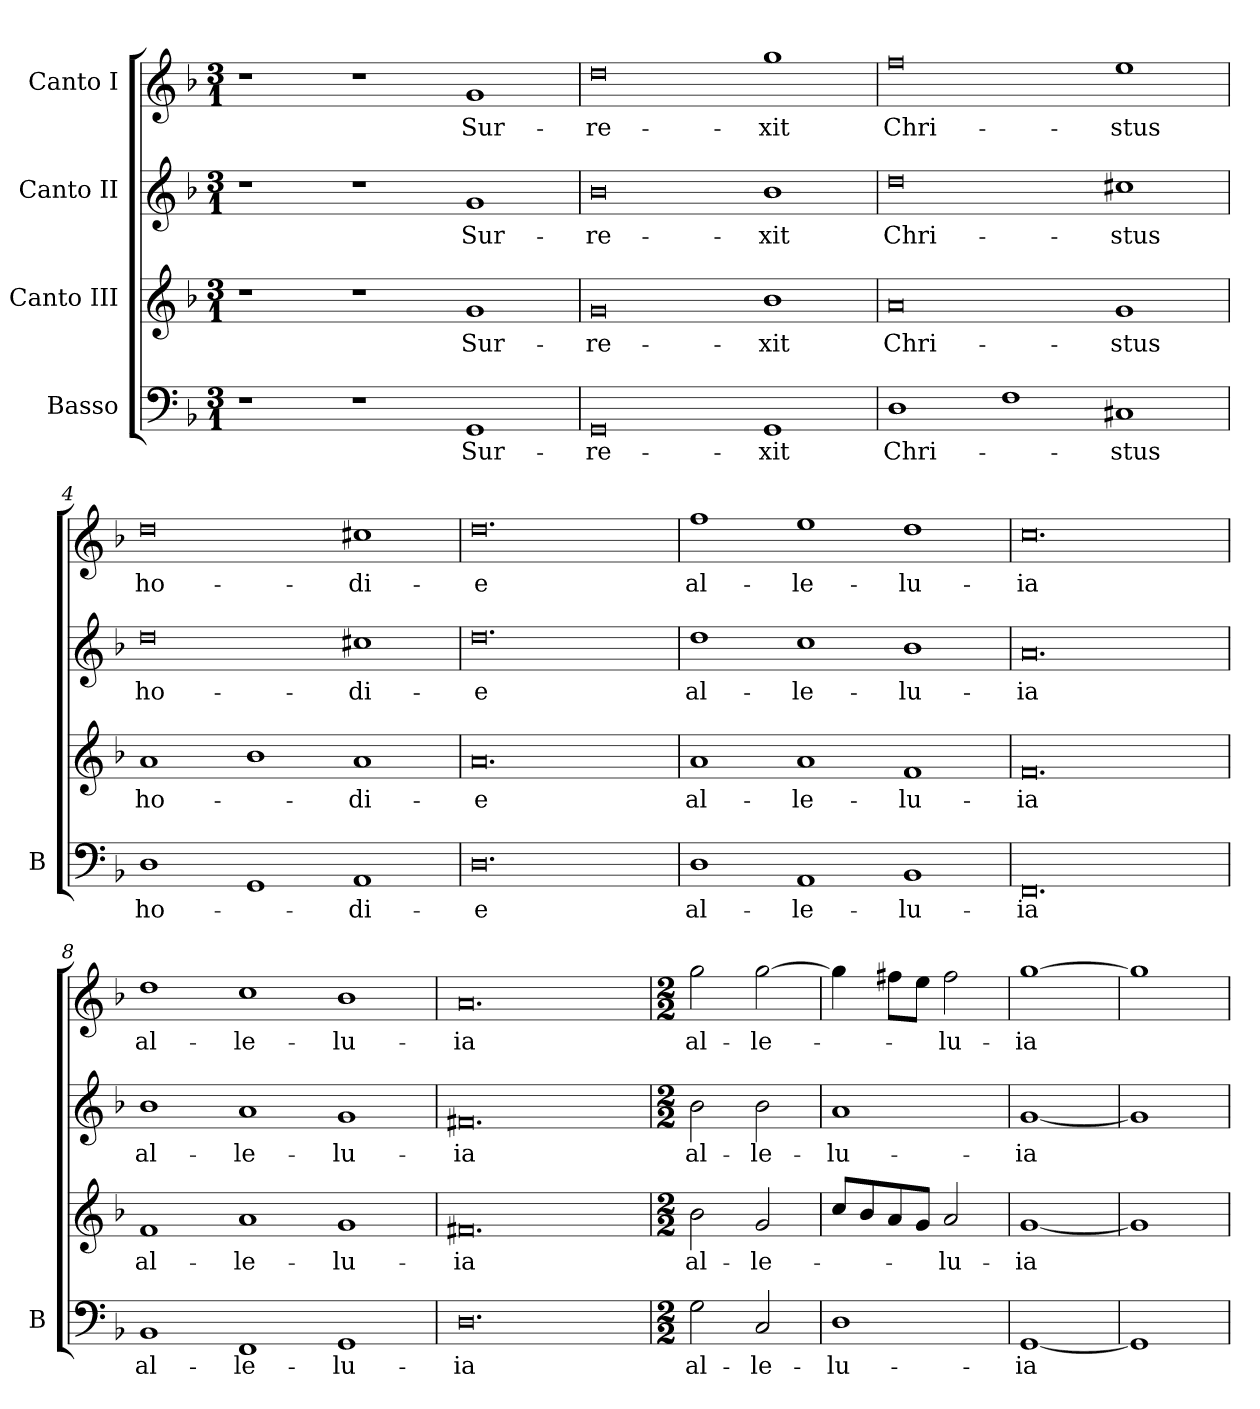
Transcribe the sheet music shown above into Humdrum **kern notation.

**kern	**text	**kern	**text	**kern	**text	**kern	**text
*part4	*part4	*part3	*part3	*part2	*part2	*part1	*part1
*staff4	*staff4	*staff3	*staff3	*staff2	*staff2	*staff1	*staff1
*I"Basso	*	*I"Canto III	*	*I"Canto II	*	*I"Canto I	*
*I'B	*	*	*	*	*	*	*
*clefF4	*	*clefG2	*	*clefG2	*	*clefG2	*
*k[b-]	*	*k[b-]	*	*k[b-]	*	*k[b-]	*
*M3/1	*	*M3/1	*	*M3/1	*	*M3/1	*
=1	=1	=1	=1	=1	=1	=1	=1
1r	.	1r	.	1r	.	1r	.
1r	.	1r	.	1r	.	1r	.
1GG	Sur-	1g	Sur-	1g	Sur-	1g	Sur-
=2	=2	=2	=2	=2	=2	=2	=2
0GG	-re-	0g	-re-	0b-	-re-	0dd	-re-
1GG	-xit	1b-	-xit	1b-	-xit	1gg	-xit
=3	=3	=3	=3	=3	=3	=3	=3
1D	Chri-	0a	Chri-	0dd	Chri-	0ff	Chri-
1F	.	.	.	.	.	.	.
1C#X	-stus	1g	-stus	1cc#X	-stus	1ee	-stus
=4	=4	=4	=4	=4	=4	=4	=4
1D	ho-	1a	ho-	0dd	ho-	0dd	ho-
1GG	.	1b-	.	.	.	.	.
1AA	-di-	1a	-di-	1cc#X	-di-	1cc#X	-di-
=5	=5	=5	=5	=5	=5	=5	=5
0.D	-e	0.a	-e	0.dd	-e	0.dd	-e
=6	=6	=6	=6	=6	=6	=6	=6
1D	al-	1a	al-	1dd	al-	1ff	al-
1AA	-le-	1a	-le-	1cc	-le-	1ee	-le-
1BB-	-lu-	1f	-lu-	1b-	-lu-	1dd	-lu-
=7	=7	=7	=7	=7	=7	=7	=7
0.FF	-ia	0.f	-ia	0.a	-ia	0.cc	-ia
=8	=8	=8	=8	=8	=8	=8	=8
1BB-	al-	1f	al-	1b-	al-	1dd	al-
1FF	-le-	1a	-le-	1a	-le-	1cc	-le-
1GG	-lu-	1g	-lu-	1g	-lu-	1b-	-lu-
=9	=9	=9	=9	=9	=9	=9	=9
0.D	-ia	0.f#X	-ia	0.f#X	-ia	0.a	-ia
=10	=10	=10	=10	=10	=10	=10	=10
*M2/2	*	*M2/2	*	*M2/2	*	*M2/2	*
2G\	al-	2b-\	al-	2b-\	al-	2gg\	al-
2C/	-le-	2g/	-le-	2b-\	-le-	[2gg\	-le-
=11	=11	=11	=11	=11	=11	=11	=11
1D	-lu-	8cc/L	.	1a	-lu-	4gg\]	.
.	.	8b-/	.	.	.	.	.
.	.	8a/	.	.	.	8ff#X\L	.
.	.	8g/J	.	.	.	8ee\J	.
.	.	2a/	-lu-	.	.	2ff#\	-lu-
=12	=12	=12	=12	=12	=12	=12	=12
[1GG	-ia	[1g	-ia	[1g	-ia	[1gg	-ia
=13	=13	=13	=13	=13	=13	=13	=13
1GG]	.	1g]	.	1g]	.	1gg]	.
=	=	=	=	=	=	=	=
*-	*-	*-	*-	*-	*-	*-	*-
